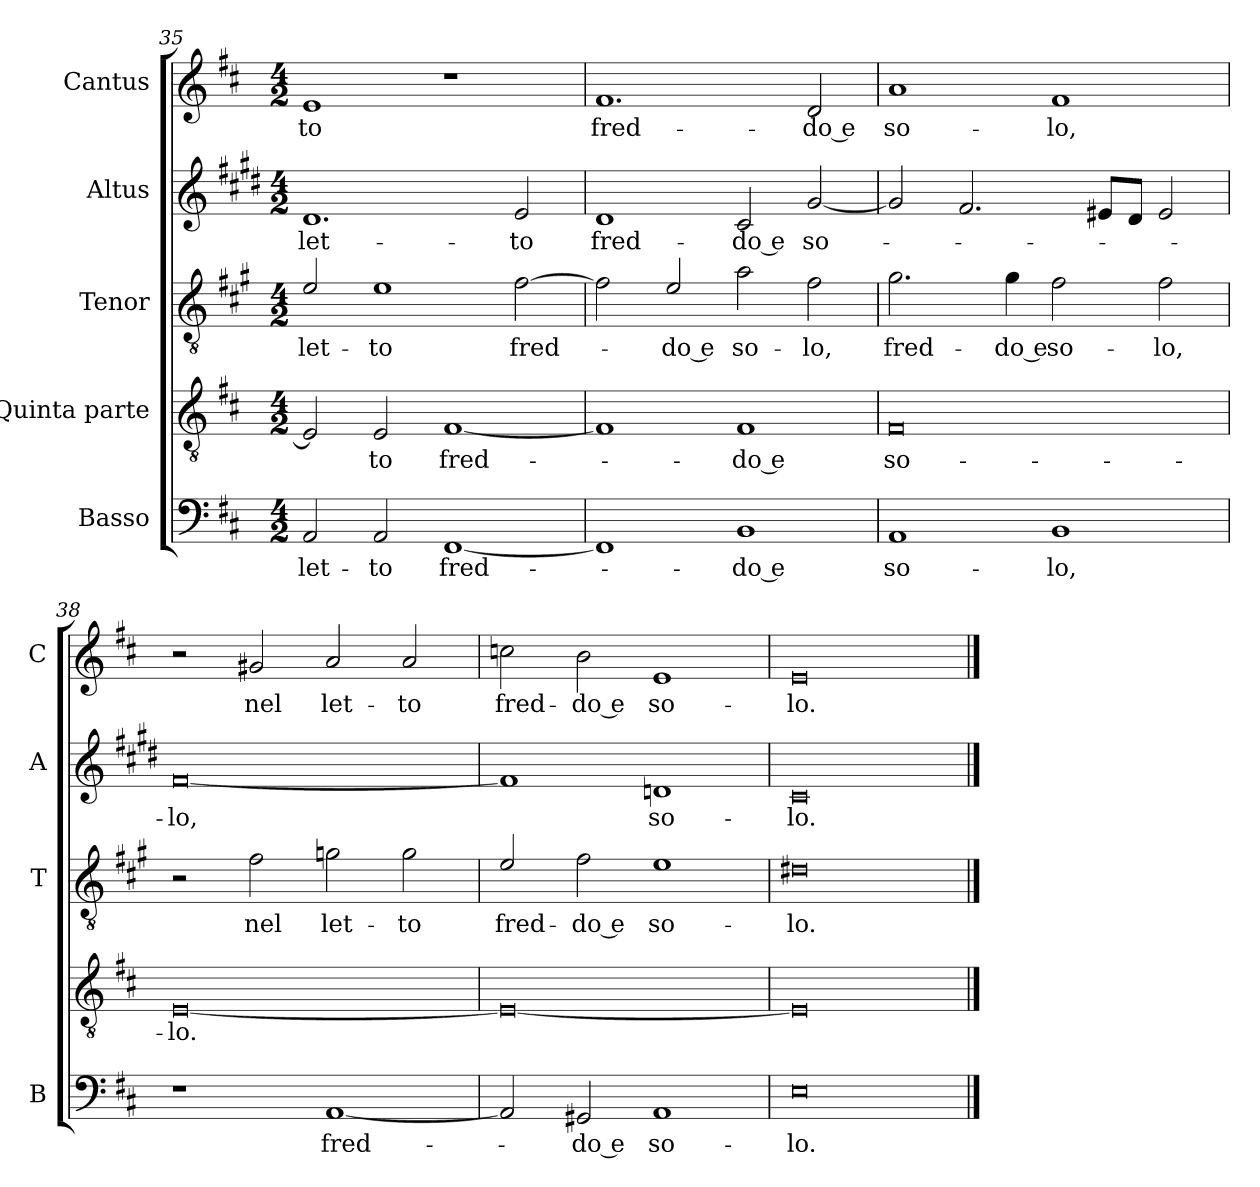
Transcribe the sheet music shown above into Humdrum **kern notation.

**kern	**text	**kern	**text	**kern	**text	**kern	**text	**kern	**text
*part5	*part5	*part4	*part4	*part3	*part3	*part2	*part2	*part1	*part1
*staff5	*staff5	*staff4	*staff4	*staff3	*staff3	*staff2	*staff2	*staff1	*staff1
*I"Basso	*	*I"Quinta parte	*	*I"Tenor	*	*I"Altus	*	*I"Cantus	*
*I'B	*	*	*	*I'T	*	*I'A	*	*I'C	*
!!LO:LB:g=z
*clefF4	*	*clefGv2	*	*clefGv2	*	*clefG2	*	*clefG2	*
*	*	*	*	*ITrd4c7	*	*ITrd1c2	*	*	*
*k[f#c#]	*	*k[f#c#]	*	*k[f#c#]	*	*k[f#c#]	*	*k[f#c#]	*
*D:	*	*D:	*	*D:	*	*D:	*	*D:	*
*M4/2	*	*M4/2	*	*M4/2	*	*M4/2	*	*M4/2	*
=35	=35	=35	=35	=35	=35	=35	=35	=35	=35
!	!LO:LY:b	!	!	!	!LO:LY:b	!	!LO:LY:b	!	!LO:LY:b
2AA/	let-	2E/]	.	2A/	let-	1.c#	let-	1e	-to
!	!LO:LY:b	!	!LO:LY:b	!	!LO:LY:b	!	!	!	!
2AA/	-to	2E/	-to	1A	-to	.	.	.	.
!	!LO:LY:b	!	!LO:LY:b	!	!	!	!	!	!
[1FF#	fred-	[1F#	fred-	.	.	.	.	1r	.
!	!	!	!	!	!LO:LY:b	!	!LO:LY:b	!	!
.	.	.	.	[2B\	fred-	2d/	-to	.	.
=36	=36	=36	=36	=36	=36	=36	=36	=36	=36
!	!	!	!	!	!	!	!LO:LY:b	!	!LO:LY:b
1FF#]	.	1F#]	.	2B\]	.	1c#	fred-	1.f#	fred-
!	!	!	!	!	!LO:LY:b	!	!	!	!
.	.	.	.	2A/	-do e	.	.	.	.
!	!LO:LY:b	!	!LO:LY:b	!	!LO:LY:b	!	!LO:LY:b	!	!
1BB	-do e	1F#	-do e	2d\	so-	2B/	-do e	.	.
!	!	!	!	!	!LO:LY:b	!	!LO:LY:b	!	!LO:LY:b
.	.	.	.	2B\	-lo,	[2f#/	so-	2d/	-do e
=37	=37	=37	=37	=37	=37	=37	=37	=37	=37
!	!LO:LY:b	!	!LO:LY:b	!	!LO:LY:b	!	!	!	!LO:LY:b
1AA	so-	0F#	so-	2.c#i\	fred-	2f#/]	.	1a	so-
.	.	.	.	.	.	2.e/	.	.	.
!	!	!	!	!	!LO:LY:b	!	!	!	!
.	.	.	.	4c#\	-do e	.	.	.	.
!	!LO:LY:b	!	!	!	!LO:LY:b	!	!	!	!LO:LY:b
1BB	-lo,	.	.	2B\	so-	.	.	1f#	-lo,
.	.	.	.	.	.	8d#X/L	.	.	.
.	.	.	.	.	.	8c#/J	.	.	.
!	!	!	!	!	!LO:LY:b	!	!	!	!
.	.	.	.	2B\	-lo,	2d#/	.	.	.
=38	=38	=38	=38	=38	=38	=38	=38	=38	=38
!	!	!	!LO:LY:b	!	!	!	!LO:LY:b	!	!
1r	.	[0E	-lo.	2r	.	[0e	-lo,	2r	.
!	!	!	!	!	!LO:LY:b	!	!	!	!LO:LY:b
.	.	.	.	2B\	nel	.	.	2g#X/	nel
!	!LO:LY:b	!	!	!	!LO:LY:b	!	!	!	!LO:LY:b
[1AA	fred-	.	.	2cn\	let-	.	.	2a/	let-
!	!	!	!	!	!LO:LY:b	!	!	!	!LO:LY:b
.	.	.	.	2c\	-to	.	.	2a/	-to
=39	=39	=39	=39	=39	=39	=39	=39	=39	=39
!	!	!	!	!	!LO:LY:b	!	!	!	!LO:LY:b
2AA/]	.	0E_	.	2A/	fred-	1e]	.	2ccn\	fred-
!	!LO:LY:b	!	!	!	!LO:LY:b	!	!	!	!LO:LY:b
2GG#X/	-do e	.	.	2B\	-do e	.	.	2b\	-do e
!	!LO:LY:b	!	!	!	!LO:LY:b	!	!LO:LY:b	!	!LO:LY:b
1AA	so-	.	.	1A	so-	1cn	so-	1e	so-
=40	=40	=40	=40	=40	=40	=40	=40	=40	=40
!	!LO:LY:b	!	!	!	!LO:LY:b	!	!LO:LY:b	!	!LO:LY:b
0E	-lo.	0E]	.	0G#X	-lo.	0B	-lo.	0e	-lo.
==	==	==	==	==	==	==	==	==	==
*-	*-	*-	*-	*-	*-	*-	*-	*-	*-
